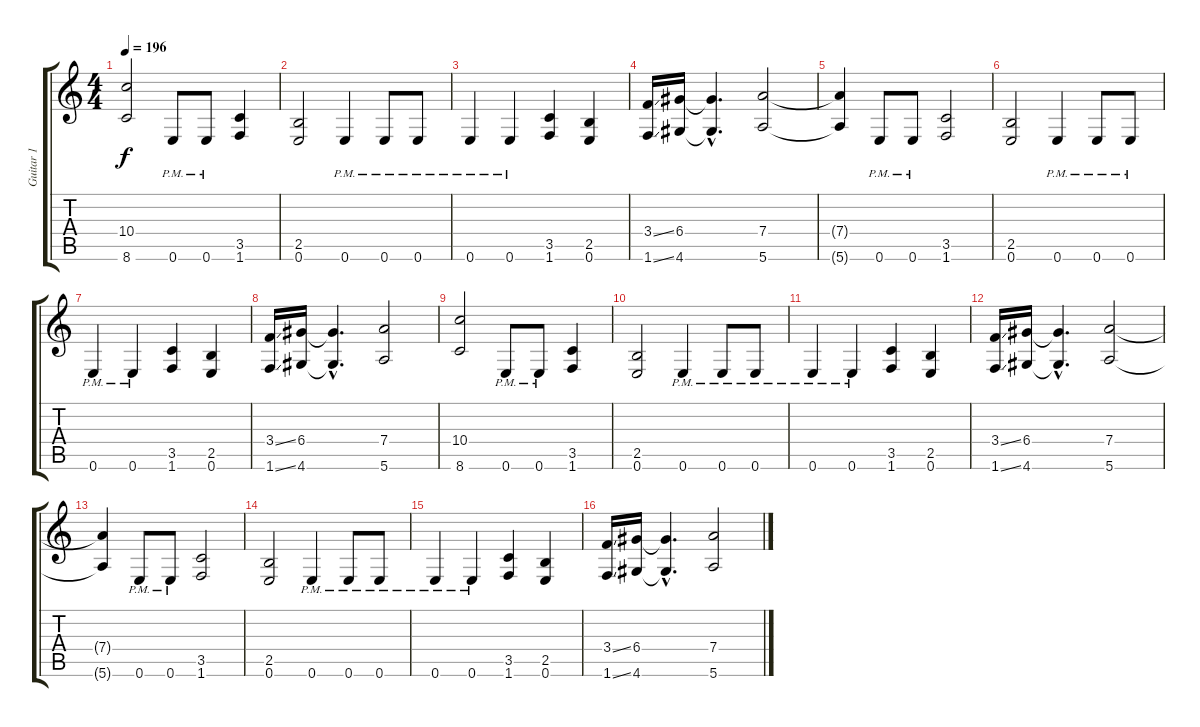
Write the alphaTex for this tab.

\track ("Guitar 1" "Guitar 1") {instrument distortionguitar}
\staff {score tabs}
\tuning (E4 B3 G3 D3 A2 E2) {hide}
\ts (4 4)
\tempo 196
\clef g2
\ks c
(10.4 8.6).2{dy f} 0.6{pm}.8 0.6{pm}.8 (3.5 1.6).4 |
(2.5 0.6).2 0.6{pm}.4 0.6{pm}.8 0.6{pm}.8 |
0.6{pm}.4 0.6{pm}.4 (3.5 1.6).4 (2.5 0.6).4 |
(3.4{ss} 1.6{ss}).16 (6.4 4.6).16 (6.4{hac t} 4.6{hac t}).4{d} (7.4 5.6).2 |
(7.4{t} 5.6{t}).4 0.6{pm}.8 0.6{pm}.8 (3.5 1.6).2 |
(2.5 0.6).2 0.6{pm}.4 0.6{pm}.8 0.6{pm}.8 |
0.6{pm}.4 0.6{pm}.4 (3.5 1.6).4 (2.5 0.6).4 |
(3.4{ss} 1.6{ss}).16 (6.4 4.6).16 (6.4{hac t} 4.6{hac t}).4{d} (7.4 5.6).2 |
(10.4 8.6).2 0.6{pm}.8 0.6{pm}.8 (3.5 1.6).4 |
(2.5 0.6).2 0.6{pm}.4 0.6{pm}.8 0.6{pm}.8 |
0.6{pm}.4 0.6{pm}.4 (3.5 1.6).4 (2.5 0.6).4 |
(3.4{ss} 1.6{ss}).16 (6.4 4.6).16 (6.4{hac t} 4.6{hac t}).4{d} (7.4 5.6).2 |
(7.4{t} 5.6{t}).4 0.6{pm}.8 0.6{pm}.8 (3.5 1.6).2 |
(2.5 0.6).2 0.6{pm}.4 0.6{pm}.8 0.6{pm}.8 |
0.6{pm}.4 0.6{pm}.4 (3.5 1.6).4 (2.5 0.6).4 |
(3.4{ss} 1.6{ss}).16 (6.4 4.6).16 (6.4{hac t} 4.6{hac t}).4{d} (7.4 5.6).2
